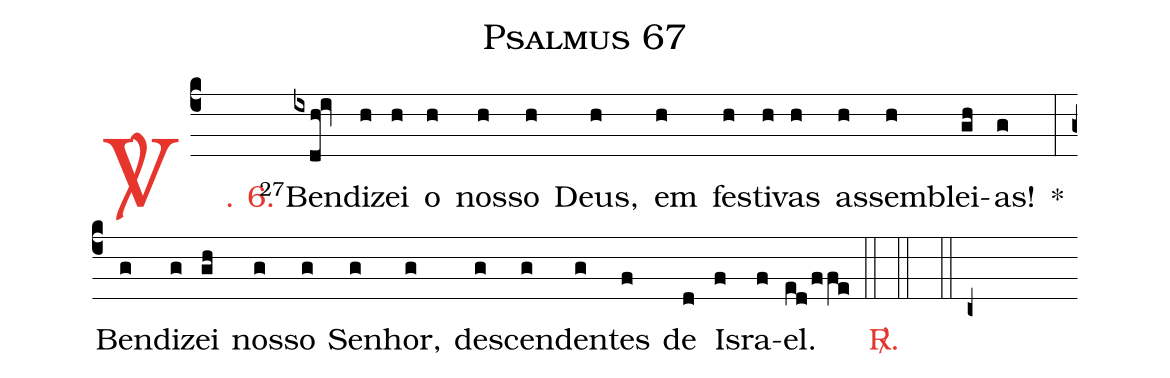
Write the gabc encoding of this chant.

name: Psalmus 67;
%%
(c4)

<c><sp>V/</sp>. 6.</c>() <v>\VSup{27}</v>Ben(ixdh!iv)di(h)zei(h) o(h) nos(h)so(h) Deus,(h) em(h) fes(h)ti(h)vas(h) as(h)sem(h)blei(gh)as!(g) *(:) Ben(g)di(g)zei(gh) nos(g)so(g) Se(g)nhor,(g) des(g)cen(g)den(g)tes(f) de(d) Is(f)ra(f)el.(ed/ffe)

(::)

<c><sp>R/</sp>.</c>(::)

(::)

(c+)
